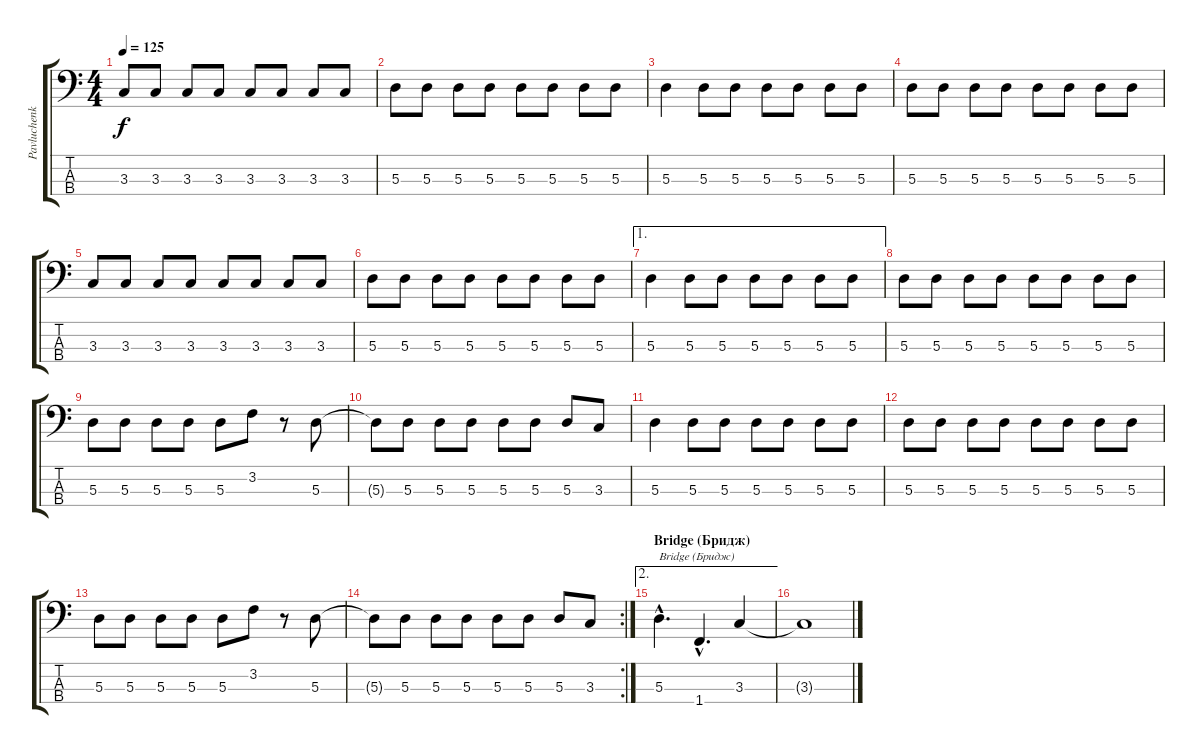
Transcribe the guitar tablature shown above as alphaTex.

\track ("Pavluchenkoff Artem (Павлюченков)" "Pavluchenk") {instrument electricbassfinger}
\staff {score tabs}
\tuning (G2 D2 A1 E1) {hide}
\ts (4 4)
\tempo 125
\clef f4
\ks c
3.3.8{dy f} 3.3.8 3.3.8 3.3.8 3.3.8 3.3.8 3.3.8 3.3.8 |
5.3.8 5.3.8 5.3.8 5.3.8 5.3.8 5.3.8 5.3.8 5.3.8 |
5.3.4 5.3.8 5.3.8 5.3.8 5.3.8 5.3.8 5.3.8 |
5.3.8 5.3.8 5.3.8 5.3.8 5.3.8 5.3.8 5.3.8 5.3.8 |
3.3.8 3.3.8 3.3.8 3.3.8 3.3.8 3.3.8 3.3.8 3.3.8 |
5.3.8 5.3.8 5.3.8 5.3.8 5.3.8 5.3.8 5.3.8 5.3.8 |
\ae 1
5.3.4 5.3.8 5.3.8 5.3.8 5.3.8 5.3.8 5.3.8 |
5.3.8 5.3.8 5.3.8 5.3.8 5.3.8 5.3.8 5.3.8 5.3.8 |
5.3.8 5.3.8 5.3.8 5.3.8 5.3.8 3.2.8 r.8 5.3.8 |
5.3{t}.8 5.3.8 5.3.8 5.3.8 5.3.8 5.3.8 5.3.8 3.3.8 |
5.3.4 5.3.8 5.3.8 5.3.8 5.3.8 5.3.8 5.3.8 |
5.3.8 5.3.8 5.3.8 5.3.8 5.3.8 5.3.8 5.3.8 5.3.8 |
5.3.8 5.3.8 5.3.8 5.3.8 5.3.8 3.2.8 r.8 5.3.8 |
\rc 2
5.3{t}.8 5.3.8 5.3.8 5.3.8 5.3.8 5.3.8 5.3.8 3.3.8 |
\ae 2
\section ("" "Bridge (Бридж)")
5.3{hac}.4{d txt "Bridge (Бридж)"} 1.4{hac}.4{d} 3.3.4 |
3.3{t}.1
